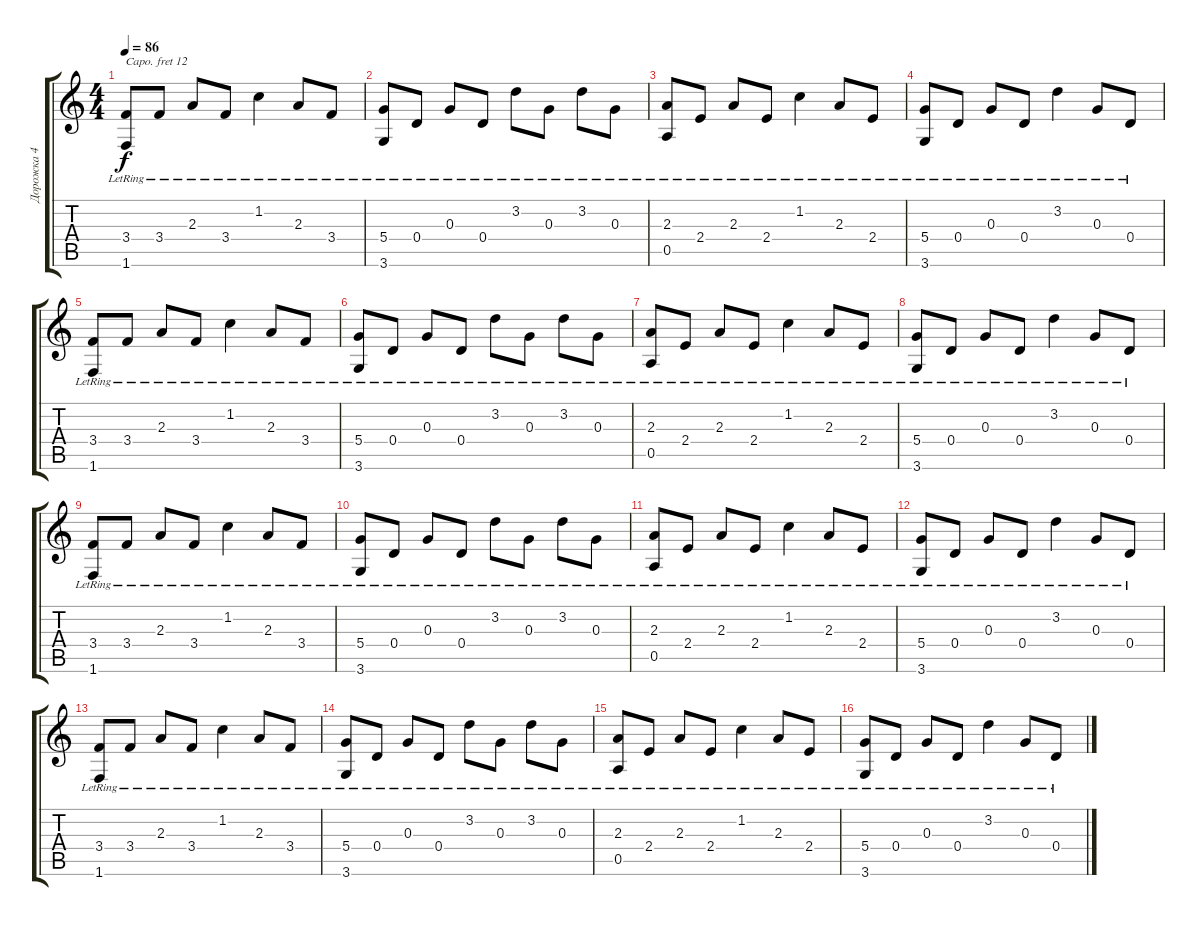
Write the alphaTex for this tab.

\track ("Дорожка 4" "Дорожка 4") {instrument cello}
\staff {score tabs}
\capo 12
\tuning (E4 B3 G3 D3 A2 E2) {hide}
\ts (4 4)
\tempo 86
\clef g2
\ks c
(3.4{lr} 1.6{lr}).8{dy f} 3.4{lr}.8 2.3{lr}.8 3.4{lr}.8 1.2{lr}.4 2.3{lr}.8 3.4{lr}.8 |
(5.4{lr} 3.6{lr}).8 0.4{lr}.8 0.3{lr}.8 0.4{lr}.8 3.2{lr}.8 0.3{lr}.8 3.2{lr}.8 0.3{lr}.8 |
(2.3{lr} 0.5{lr}).8 2.4{lr}.8 2.3{lr}.8 2.4{lr}.8 1.2{lr}.4 2.3{lr}.8 2.4{lr}.8 |
(5.4{lr} 3.6{lr}).8 0.4{lr}.8 0.3{lr}.8 0.4{lr}.8 3.2{lr}.4 0.3{lr}.8 0.4{lr}.8 |
(3.4{lr} 1.6{lr}).8 3.4{lr}.8 2.3{lr}.8 3.4{lr}.8 1.2{lr}.4 2.3{lr}.8 3.4{lr}.8 |
(5.4{lr} 3.6{lr}).8 0.4{lr}.8 0.3{lr}.8 0.4{lr}.8 3.2{lr}.8 0.3{lr}.8 3.2{lr}.8 0.3{lr}.8 |
(2.3{lr} 0.5{lr}).8 2.4{lr}.8 2.3{lr}.8 2.4{lr}.8 1.2{lr}.4 2.3{lr}.8 2.4{lr}.8 |
(5.4{lr} 3.6{lr}).8 0.4{lr}.8 0.3{lr}.8 0.4{lr}.8 3.2{lr}.4 0.3{lr}.8 0.4{lr}.8 |
(3.4{lr} 1.6{lr}).8 3.4{lr}.8 2.3{lr}.8 3.4{lr}.8 1.2{lr}.4 2.3{lr}.8 3.4{lr}.8 |
(5.4{lr} 3.6{lr}).8 0.4{lr}.8 0.3{lr}.8 0.4{lr}.8 3.2{lr}.8 0.3{lr}.8 3.2{lr}.8 0.3{lr}.8 |
(2.3{lr} 0.5{lr}).8 2.4{lr}.8 2.3{lr}.8 2.4{lr}.8 1.2{lr}.4 2.3{lr}.8 2.4{lr}.8 |
(5.4{lr} 3.6{lr}).8 0.4{lr}.8 0.3{lr}.8 0.4{lr}.8 3.2{lr}.4 0.3{lr}.8 0.4{lr}.8 |
(3.4{lr} 1.6{lr}).8 3.4{lr}.8 2.3{lr}.8 3.4{lr}.8 1.2{lr}.4 2.3{lr}.8 3.4{lr}.8 |
(5.4{lr} 3.6{lr}).8 0.4{lr}.8 0.3{lr}.8 0.4{lr}.8 3.2{lr}.8 0.3{lr}.8 3.2{lr}.8 0.3{lr}.8 |
(2.3{lr} 0.5{lr}).8 2.4{lr}.8 2.3{lr}.8 2.4{lr}.8 1.2{lr}.4 2.3{lr}.8 2.4{lr}.8 |
(5.4{lr} 3.6{lr}).8 0.4{lr}.8 0.3{lr}.8 0.4{lr}.8 3.2{lr}.4 0.3{lr}.8 0.4{lr}.8
